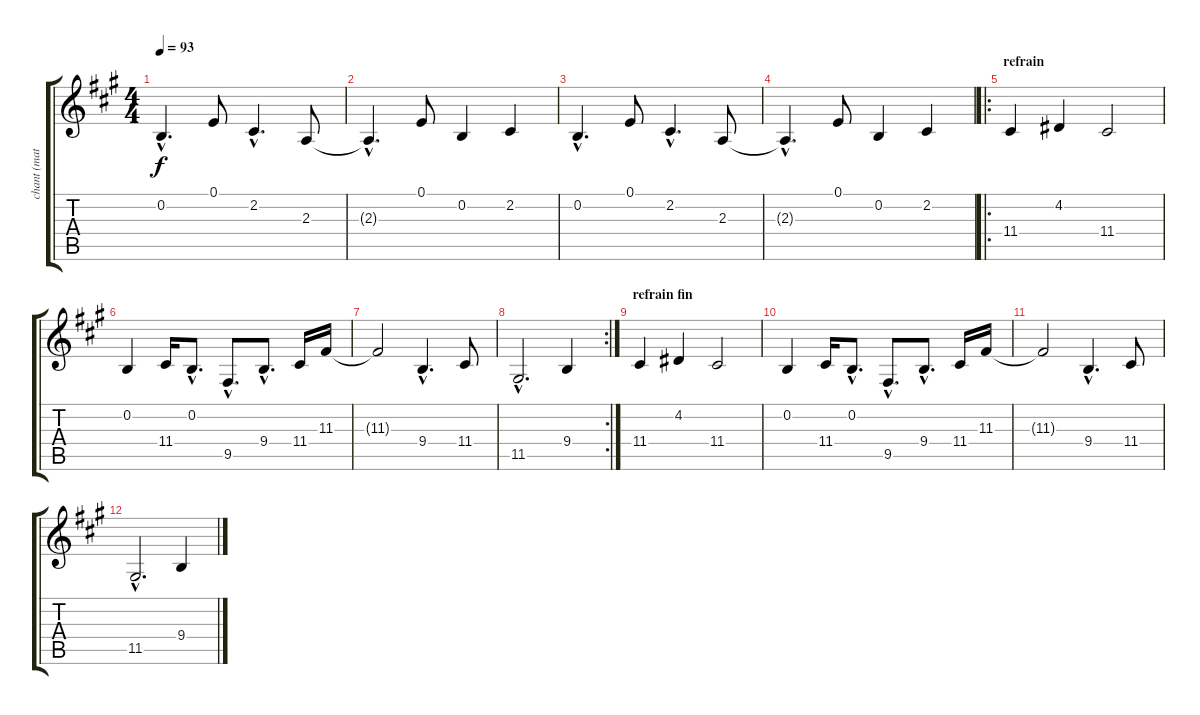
\track ("chant (maty)" "chant (mat") {instrument synthstrings2}
\staff {score tabs}
\tuning (E4 B3 G3 D3 A2 E2) {hide}
\ts (4 4)
\tempo 93
\clef g2
\ks a
0.2{hac}.4{d dy f instrument choiraahs} 0.1.8 2.2{hac}.4{d} 2.3.8 |
2.3{hac t}.4{d} 0.1.8 0.2.4 2.2.4 |
0.2{hac}.4{d instrument choiraahs} 0.1.8 2.2{hac}.4{d} 2.3.8 |
2.3{hac t}.4{d} 0.1.8 0.2.4 2.2.4 |
\ro
\section ("" "refrain")
11.4.4 4.2.4 11.4.2 |
0.2.4 11.4.16 0.2{hac}.8{d} 9.5{hac}.8{d} 9.4{hac}.8{d} 11.4.16 11.3.16 |
11.3{t}.2 9.4{hac}.4{d} 11.4.8 |
\rc 2
11.5{hac}.2{d} 9.4.4 |
\section ("" "refrain fin")
11.4.4 4.2.4 11.4.2 |
0.2.4 11.4.16 0.2{hac}.8{d} 9.5{hac}.8{d} 9.4{hac}.8{d} 11.4.16 11.3.16 |
11.3{t}.2 9.4{hac}.4{d} 11.4.8 |
11.5{hac}.2{d} 9.4.4
